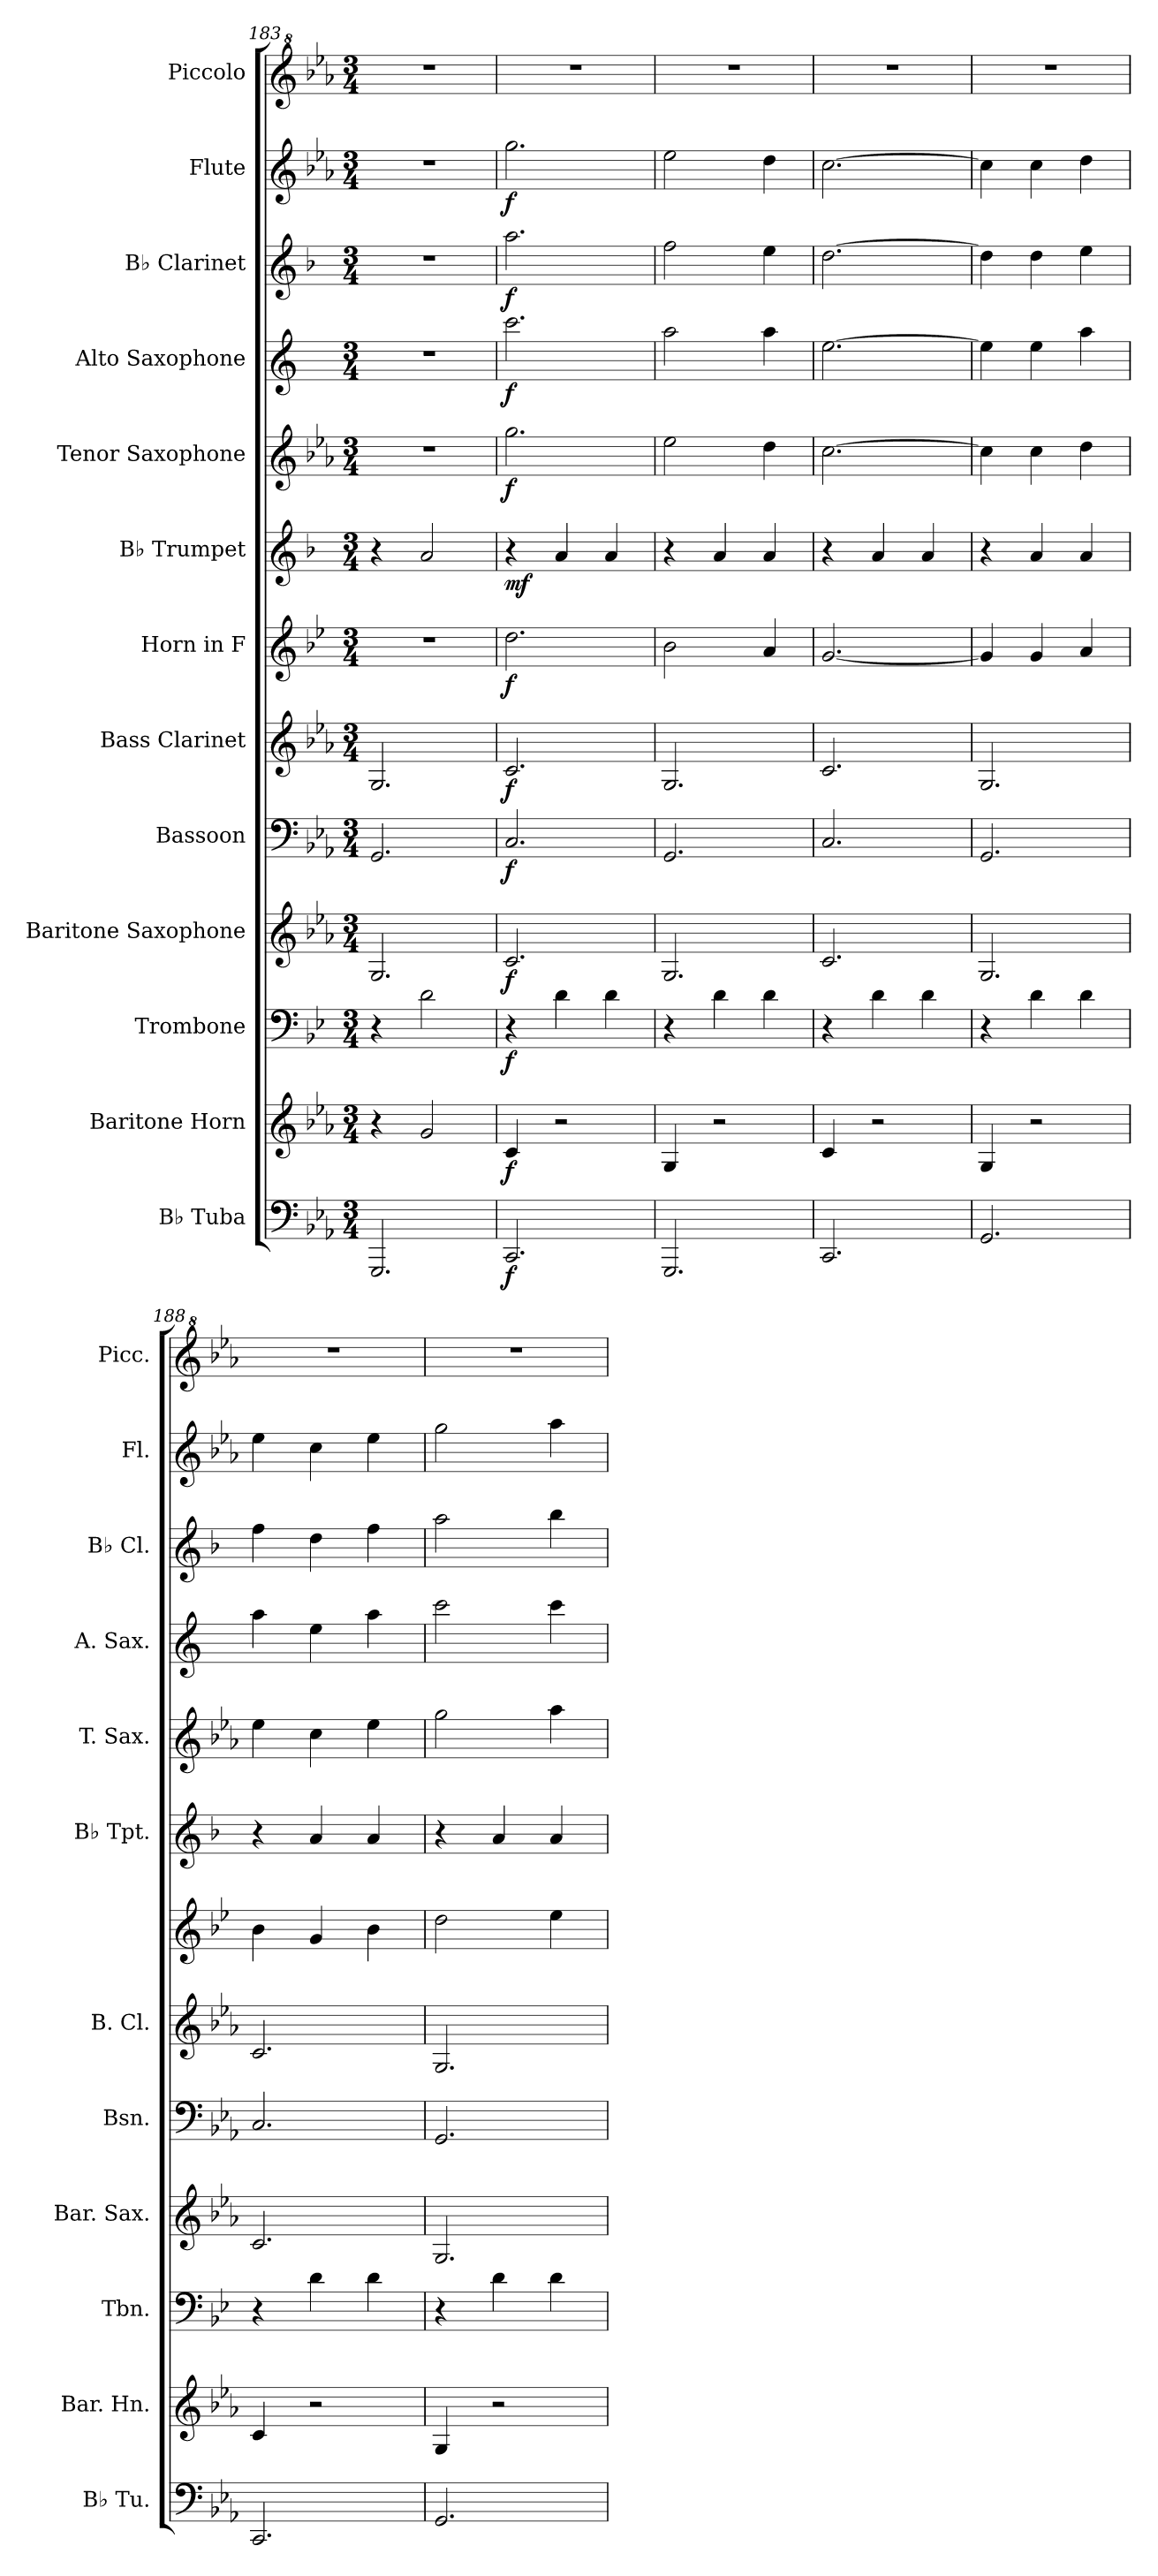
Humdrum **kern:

**kern	**dynam	**kern	**dynam	**kern	**dynam	**kern	**dynam	**kern	**dynam	**kern	**dynam	**kern	**dynam	**kern	**dynam	**kern	**dynam	**kern	**dynam	**kern	**dynam	**kern	**dynam	**kern
*part13	*part13	*part12	*part12	*part11	*part11	*part10	*part10	*part9	*part9	*part8	*part8	*part7	*part7	*part6	*part6	*part5	*part5	*part4	*part4	*part3	*part3	*part2	*part2	*part1
*staff13	*staff13	*staff12	*staff12	*staff11	*staff11	*staff10	*staff10	*staff9	*staff9	*staff8	*staff8	*staff7	*staff7	*staff6	*staff6	*staff5	*staff5	*staff4	*staff4	*staff3	*staff3	*staff2	*staff2	*staff1
*I"B♭ Tuba	*	*I"Baritone Horn	*	*I"Trombone	*	*I"Baritone Saxophone	*	*I"Bassoon	*	*I"Bass Clarinet	*	*I"Horn in F	*	*I"B♭ Trumpet	*	*I"Tenor Saxophone	*	*I"Alto Saxophone	*	*I"B♭ Clarinet	*	*I"Flute	*	*I"Piccolo
*I'B♭ Tu.	*	*I'Bar. Hn.	*	*I'Tbn.	*	*I'Bar. Sax.	*	*I'Bsn.	*	*I'B. Cl.	*	*	*	*I'B♭ Tpt.	*	*I'T. Sax.	*	*I'A. Sax.	*	*I'B♭ Cl.	*	*I'Fl.	*	*I'Picc.
*clefF4	*	*clefG2	*	*clefF4	*	*clefG2	*	*clefF4	*	*clefG2	*	*clefG2	*	*clefG2	*	*clefG2	*	*clefG2	*	*clefG2	*	*clefG2	*	*clefG^2
*	*	*ITrd8c14	*	*ITrd4c7	*	*ITrd12c21	*	*	*	*ITrd8c14	*	*ITrd4c7	*	*ITrd1c2	*	*ITrd8c14	*	*ITrd5c9	*	*ITrd1c2	*	*	*	*ITrd-7c-12
*k[b-e-a-]	*	*k[b-e-a-]	*	*k[b-e-a-]	*	*k[b-e-a-]	*	*k[b-e-a-]	*	*k[b-e-a-]	*	*k[b-e-a-]	*	*k[b-e-a-]	*	*k[b-e-a-]	*	*k[b-e-a-]	*	*k[b-e-a-]	*	*k[b-e-a-]	*	*k[b-e-a-]
*M3/4	*	*M3/4	*	*M3/4	*	*M3/4	*	*M3/4	*	*M3/4	*	*M3/4	*	*M3/4	*	*M3/4	*	*M3/4	*	*M3/4	*	*M3/4	*	*M3/4
=183	=183	=183	=183	=183	=183	=183	=183	=183	=183	=183	=183	=183	=183	=183	=183	=183	=183	=183	=183	=183	=183	=183	=183	=183
2.GGG/	.	4r	.	4r	.	2.GG/	.	2.GG/	.	2.GG/	.	2.r	.	4r	.	2.r	.	2.r	.	2.r	.	2.r	.	2.r
.	.	2G/	.	2G\	.	.	.	.	.	.	.	.	.	2g/	.	.	.	.	.	.	.	.	.	.
=184	=184	=184	=184	=184	=184	=184	=184	=184	=184	=184	=184	=184	=184	=184	=184	=184	=184	=184	=184	=184	=184	=184	=184	=184
!	!LO:DY:b	!	!LO:DY:b	!	!LO:DY:b	!	!LO:DY:b	!	!LO:DY:b	!	!LO:DY:b	!	!LO:DY:b	!	!LO:DY:b	!	!LO:DY:b	!	!LO:DY:b	!	!LO:DY:b	!	!LO:DY:b	!
2.CC/	f	4C/	f	4r	f	2.C/	f	2.C/	f	2.C/	f	2.g\	f	4r	mf	2.g\	f	2.ee-\	f	2.gg\	f	2.gg\	f	2.r
.	.	2r	.	4G\	.	.	.	.	.	.	.	.	.	4g/	.	.	.	.	.	.	.	.	.	.
.	.	.	.	4G\	.	.	.	.	.	.	.	.	.	4g/	.	.	.	.	.	.	.	.	.	.
=185	=185	=185	=185	=185	=185	=185	=185	=185	=185	=185	=185	=185	=185	=185	=185	=185	=185	=185	=185	=185	=185	=185	=185	=185
2.GGG/	.	4GG/	.	4r	.	2.GG/	.	2.GG/	.	2.GG/	.	2e-\	.	4r	.	2e-\	.	2cc\	.	2ee-\	.	2ee-\	.	2.r
.	.	2r	.	4G\	.	.	.	.	.	.	.	.	.	4g/	.	.	.	.	.	.	.	.	.	.
.	.	.	.	4G\	.	.	.	.	.	.	.	4d/	.	4g/	.	4d\	.	4cc\	.	4dd\	.	4dd\	.	.
=186	=186	=186	=186	=186	=186	=186	=186	=186	=186	=186	=186	=186	=186	=186	=186	=186	=186	=186	=186	=186	=186	=186	=186	=186
2.CC/	.	4C/	.	4r	.	2.C/	.	2.C/	.	2.C/	.	[2.c/	.	4r	.	[2.c\	.	[2.g\	.	[2.cc\	.	[2.cc\	.	2.r
.	.	2r	.	4G\	.	.	.	.	.	.	.	.	.	4g/	.	.	.	.	.	.	.	.	.	.
.	.	.	.	4G\	.	.	.	.	.	.	.	.	.	4g/	.	.	.	.	.	.	.	.	.	.
=187	=187	=187	=187	=187	=187	=187	=187	=187	=187	=187	=187	=187	=187	=187	=187	=187	=187	=187	=187	=187	=187	=187	=187	=187
2.GG/	.	4GG/	.	4r	.	2.GG/	.	2.GG/	.	2.GG/	.	4c/]	.	4r	.	4c\]	.	4g\]	.	4cc\]	.	4cc\]	.	2.r
.	.	2r	.	4G\	.	.	.	.	.	.	.	4c/	.	4g/	.	4c\	.	4g\	.	4cc\	.	4cc\	.	.
.	.	.	.	4G\	.	.	.	.	.	.	.	4d/	.	4g/	.	4d\	.	4cc\	.	4dd\	.	4dd\	.	.
=188	=188	=188	=188	=188	=188	=188	=188	=188	=188	=188	=188	=188	=188	=188	=188	=188	=188	=188	=188	=188	=188	=188	=188	=188
2.CC/	.	4C/	.	4r	.	2.C/	.	2.C/	.	2.C/	.	4e-\	.	4r	.	4e-\	.	4cc\	.	4ee-\	.	4ee-\	.	2.r
.	.	2r	.	4G\	.	.	.	.	.	.	.	4c/	.	4g/	.	4c\	.	4g\	.	4cc\	.	4cc\	.	.
.	.	.	.	4G\	.	.	.	.	.	.	.	4e-\	.	4g/	.	4e-\	.	4cc\	.	4ee-\	.	4ee-\	.	.
=189	=189	=189	=189	=189	=189	=189	=189	=189	=189	=189	=189	=189	=189	=189	=189	=189	=189	=189	=189	=189	=189	=189	=189	=189
2.GG/	.	4GG/	.	4r	.	2.GG/	.	2.GG/	.	2.GG/	.	2g\	.	4r	.	2g\	.	2ee-\	.	2gg\	.	2gg\	.	2.r
.	.	2r	.	4G\	.	.	.	.	.	.	.	.	.	4g/	.	.	.	.	.	.	.	.	.	.
.	.	.	.	4G\	.	.	.	.	.	.	.	4a-\	.	4g/	.	4a-\	.	4ee-\	.	4aa-\	.	4aa-\	.	.
=	=	=	=	=	=	=	=	=	=	=	=	=	=	=	=	=	=	=	=	=	=	=	=	=
*-	*-	*-	*-	*-	*-	*-	*-	*-	*-	*-	*-	*-	*-	*-	*-	*-	*-	*-	*-	*-	*-	*-	*-	*-
